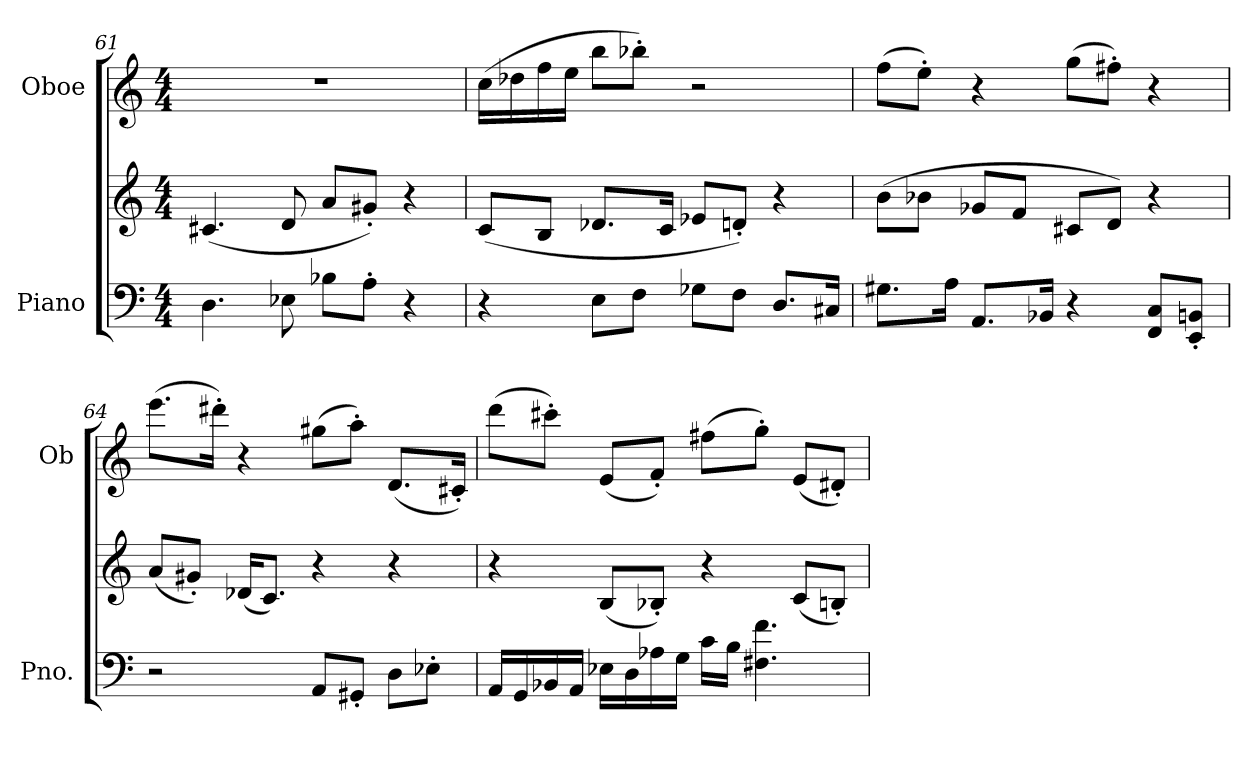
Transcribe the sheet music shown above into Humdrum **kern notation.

**kern	**kern	**kern
*part2	*part2	*part1
*staff3	*staff2	*staff1
*I"Piano	*	*I"Oboe
*I'Pno.	*	*I'Ob
!!LO:LB:g=z
*clefF4	*clefG2	*clefG2
*k[]	*k[]	*k[]
*M4/4	*M4/4	*M4/4
=61	=61	=61
4.D\	(<4.c#X/	1r
8E-X\	8d/	.
8B-X\L	8a/L	.
8A'\J	8g#X'/J)	.
4r	4r	.
=62	=62	=62
4r	(<8c/L	(>16cc\LL
.	.	16dd-X\
.	8B/J	16ff\
.	.	16ee\JJ
8E\L	8.d-X/L	8bb\L
8F\J	.	8bb-X'\J)
.	16c/Jk	.
8G-X\L	8e-X/L	2r
8F\J	8dn'/J)	.
8.D/L	4r	.
16C#X/Jk	.	.
=63	=63	=63
8.G#X\L	(>8b\L	(>8ff\L
.	8b-X\J	8ee'\J)
16A\Jk	.	.
8.AA/L	8g-X/L	4r
.	8f/J	.
16BB-X/Jk	.	.
4r	8c#X/L	(>8gg\L
.	8d/J)	8ff#X'\J)
8FF/ 8C/L	4r	4r
8EE/' 8BBn/'J	.	.
!!LO:PB:g=z
=64	=64	=64
2r	(<8a/L	(>8.eee\L
.	8g#X'/J)	.
.	.	16ddd#X'\Jk)
.	(<16d-X/KL	4r
.	8.c/J)	.
8AA/L	4r	(>8gg#X\L
8GG#X'/J	.	8aa'\J)
8D\L	4r	(<8.d/L
8E-X'\J	.	.
.	.	16c#X'/Jk)
=65	=65	=65
16AA/LL	4r	(>8ddd\L
16GG/	.	.
16BB-X/	.	8ccc#X'\J)
16AA/JJ	.	.
16E-X\LL	(<8B/L	(<8e/L
16D\	.	.
16A-X\	8B-X'/J)	8f'/J)
16G\JJ	.	.
16c\LL	4r	(>8ff#X\L
16B\JJ	.	.
4.F#X\ 4.f\	.	8gg'\J)
.	(<8c/L	(<8e/L
.	8Bn'/J)	8d#X'/J)
=	=	=
*-	*-	*-
